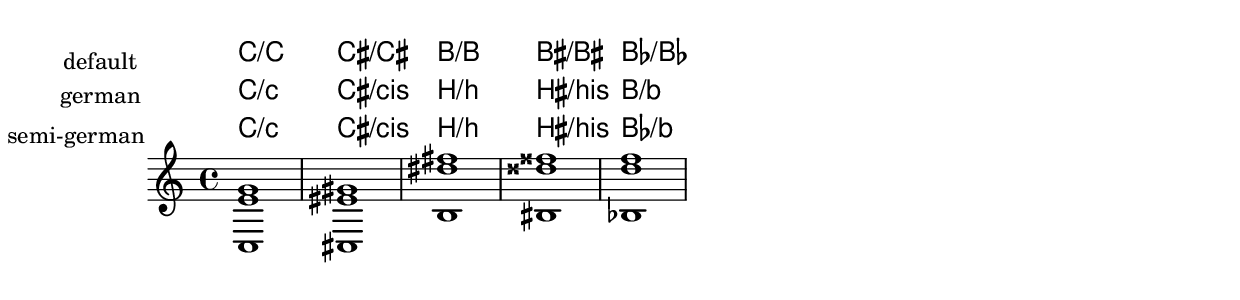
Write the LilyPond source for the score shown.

%% Do not edit this file; it is auto-generated from LSR http://lsr.dsi.unimi.it
%% This file is in the public domain.
\version "2.11.62"

\header {
  lsrtags = "chords"

  texidoces = "
La nomenclatura inglesa (predeterminada) para los acordes del
cifrado americano se puede cambiar por la alemana
(@code{\\germanChords} sustituye B y Bes por H y B) o por la semi-alemana
(@code{\\semiGermanChords} sustituye B y Bes por H y Bb).

"
  doctitlees = "Cambiar la nomenclatura de los acordes del cifrado americano por la notación alemana o semi-alemana"

  texidoc = "
The english naming of chords (default) can be changed to german 
(@code{\\germanChords} replaces B and Bes to H and B) or semi-german 
(@code{\\semiGermanChords} replaces B and Bes to H and Bb).




"
  doctitle = "Changing the chord names to German or semi-German notation"
} % begin verbatim
music = \chordmode {
  c1/c cis/cis
  b/b bis/bis bes/bes
} 

%% The following is only here to print the names of the
%% chords styles; it can be removed if you do not need to
%% print them.

\layout {
  \context {\ChordNames \consists Instrument_name_engraver }
}

<<
  \new ChordNames {
    \set ChordNames.instrumentName = #"default"
    \music
  }
  \new ChordNames {
    \set ChordNames.instrumentName = #"german"
    \germanChords \music }
  \new ChordNames {
    \set ChordNames.instrumentName = #"semi-german"
    \semiGermanChords \music }
  \context Voice { \music }
>>
